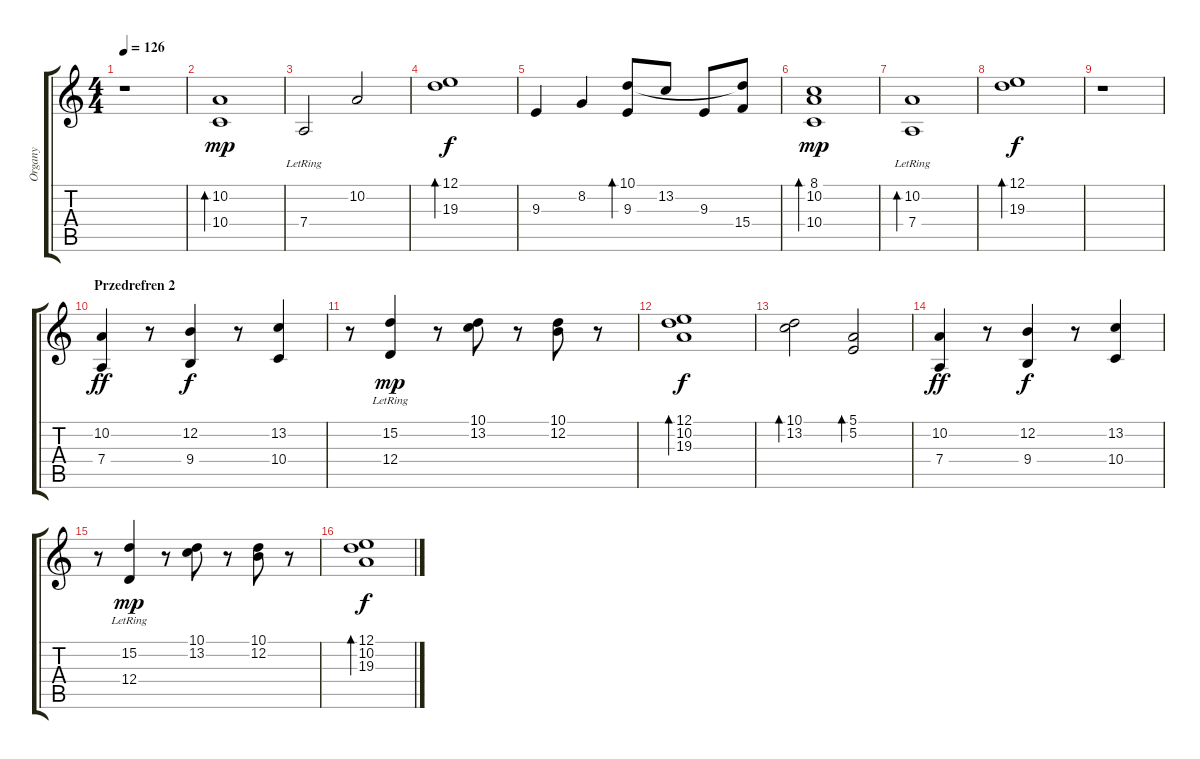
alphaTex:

\track ("Organy" "Organy") {instrument electricpiano1}
\staff {score tabs}
\tuning (E4 B3 G3 D3 A2 E2) {hide}
\ts (4 4)
\tempo 126
\clef g2
\ks c
r.1{dy f} |
(10.2 10.4).1{bd 480 dy mp} |
7.4{lr}.2 10.2.2 |
(12.1 19.3).1{bd 480 dy f} |
9.3.4 8.2.4 (10.1 9.3).8{bd 480} 13.2.8 9.3.8 (10.1{t} 15.4).8 |
(8.1 10.2 10.4).1{bd 480 dy mp} |
(10.2 7.4{lr}).1{bd 480} |
(12.1 19.3).1{bd 480 dy f} |
r.1 |
\section ("" "Przedrefren 2")
(10.2 7.4).4{dy ff} r.8 (12.2 9.4).4{dy f} r.8 (13.2 10.4).4 |
r.8 (15.2 12.4{lr}).4{dy mp} r.8 (10.1 13.2).8 r.8 (10.1 12.2).8 r.8 |
(12.1 10.2 19.3).1{bd 120 dy f} |
(10.1 13.2).2{bd 240} (5.1 5.2).2{bd 240} |
(10.2 7.4).4{dy ff} r.8 (12.2 9.4).4{dy f} r.8 (13.2 10.4).4 |
r.8 (15.2 12.4{lr}).4{dy mp} r.8 (10.1 13.2).8 r.8 (10.1 12.2).8 r.8 |
(12.1 10.2 19.3).1{bd 120 dy f}
